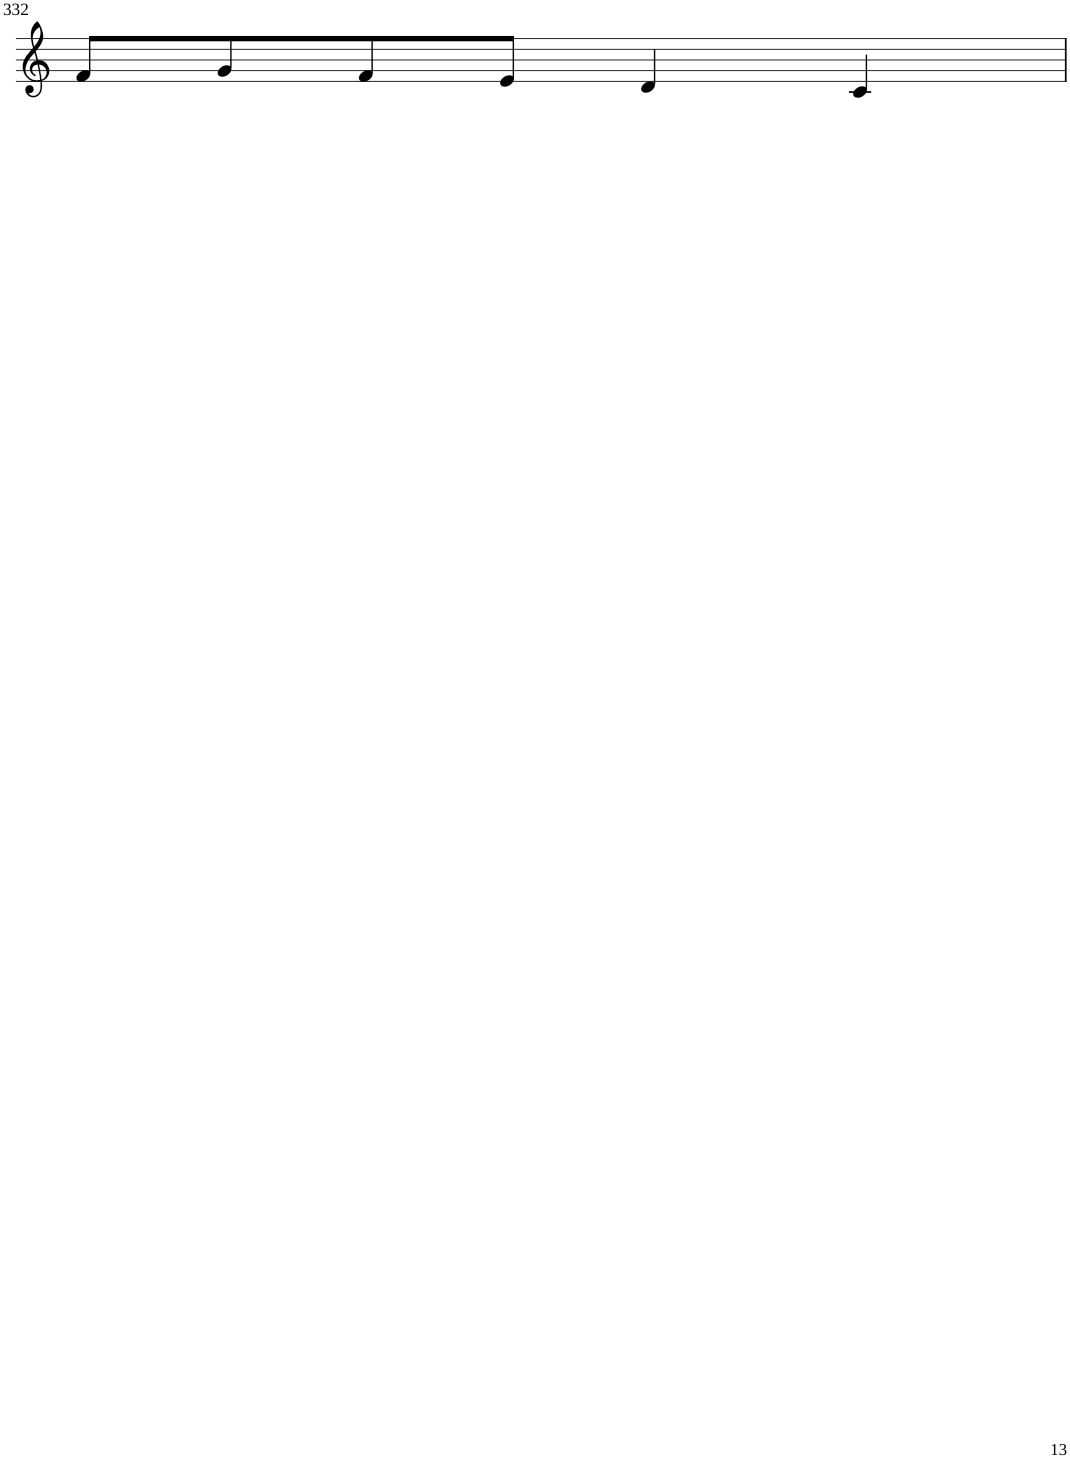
**kern
*part1
*staff1
*I"Violin
!!LO:PB:g=z
*clefG2
*k[]
*M4/4
=332
8f/L
8g/
8f/
8e/J
4d/
4c/
=
*-
